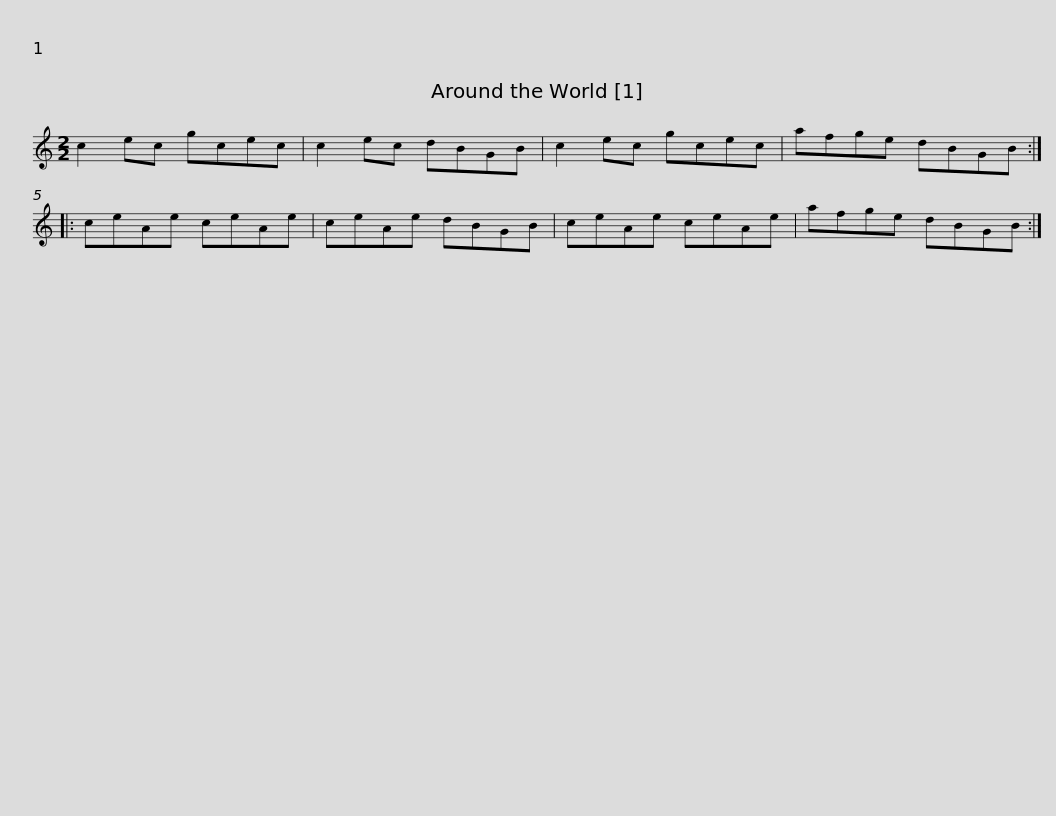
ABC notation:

X:1
L:1/8
M:2/2
I:linebreak $
K:C
V:1 treble
V:1
 c2 ec gcec | c2 ec dBGB | c2 ec gcec | afge dBGB :: ceAe ceAe | %5
 ceAe dBGB |$ ceAe ceAe | afge dBGB :| %8
